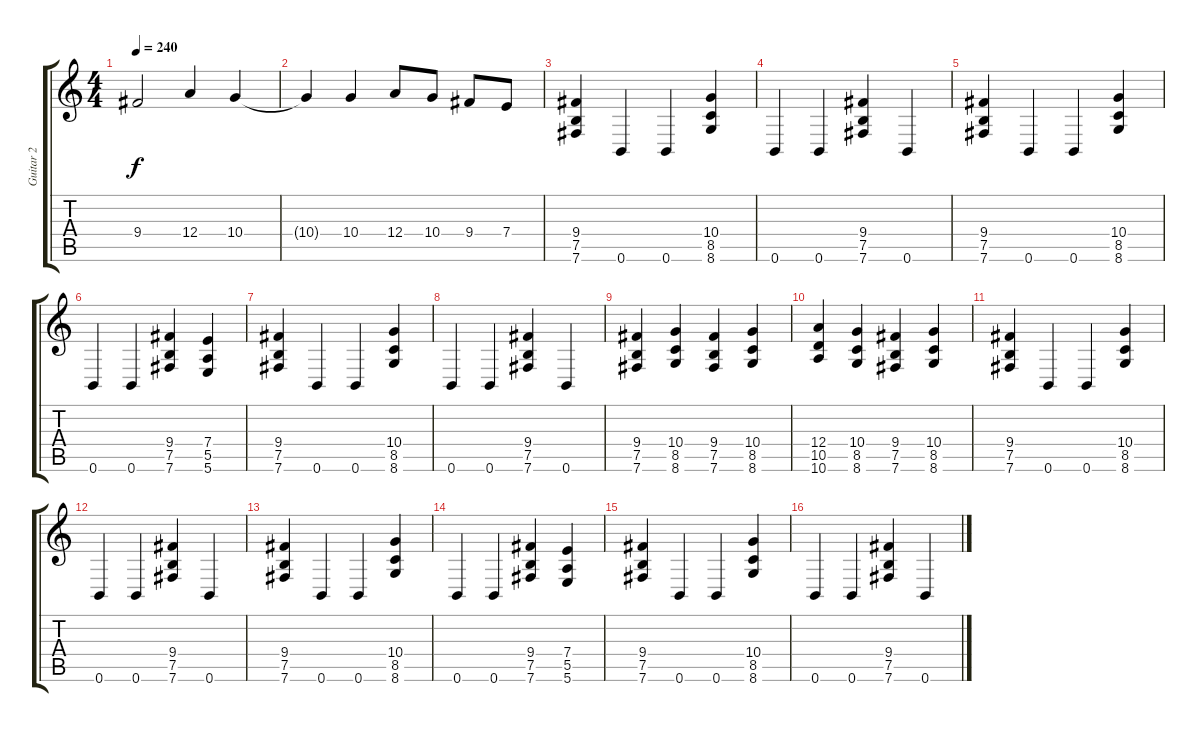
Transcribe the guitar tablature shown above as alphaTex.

\track ("Guitar 2" "Guitar 2") {instrument distortionguitar}
\staff {score tabs}
\tuning (B3 Gb3 D3 A2 E2 B1) {hide}
\ts (4 4)
\tempo 240
\clef g2
\ks c
9.4.2{dy f} 12.4.4 10.4.4 |
10.4{t}.4 10.4.4 12.4.8 10.4.8 9.4.8 7.4.8 |
(9.4 7.5 7.6).4 0.6.4 0.6.4 (10.4 8.5 8.6).4 |
0.6.4 0.6.4 (9.4 7.5 7.6).4 0.6.4 |
(9.4 7.5 7.6).4 0.6.4 0.6.4 (10.4 8.5 8.6).4 |
0.6.4 0.6.4 (9.4 7.5 7.6).4 (7.4 5.5 5.6).4 |
(9.4 7.5 7.6).4 0.6.4 0.6.4 (10.4 8.5 8.6).4 |
0.6.4 0.6.4 (9.4 7.5 7.6).4 0.6.4 |
(9.4 7.5 7.6).4 (10.4 8.5 8.6).4 (9.4 7.5 7.6).4 (10.4 8.5 8.6).4 |
(12.4 10.5 10.6).4 (10.4 8.5 8.6).4 (9.4 7.5 7.6).4 (10.4 8.5 8.6).4 |
(9.4 7.5 7.6).4 0.6.4 0.6.4 (10.4 8.5 8.6).4 |
0.6.4 0.6.4 (9.4 7.5 7.6).4 0.6.4 |
(9.4 7.5 7.6).4 0.6.4 0.6.4 (10.4 8.5 8.6).4 |
0.6.4 0.6.4 (9.4 7.5 7.6).4 (7.4 5.5 5.6).4 |
(9.4 7.5 7.6).4 0.6.4 0.6.4 (10.4 8.5 8.6).4 |
0.6.4 0.6.4 (9.4 7.5 7.6).4 0.6.4
